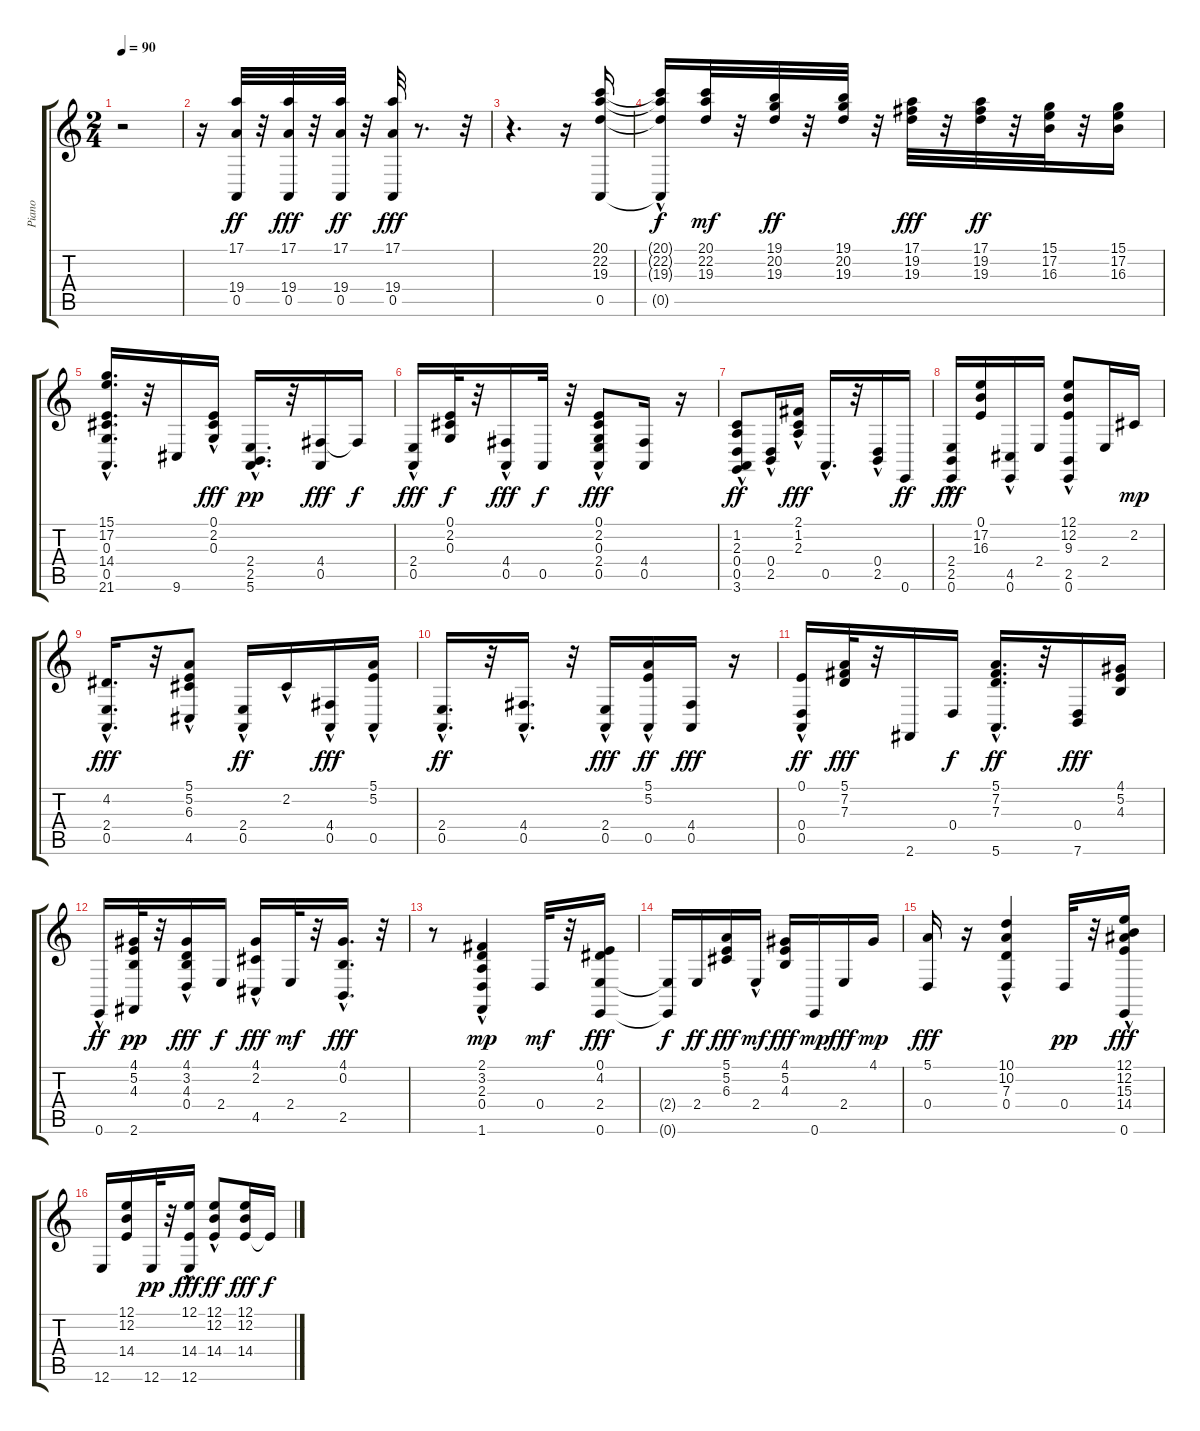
\track ("Piano   " "Piano   ") {instrument brightacousticpiano}
\staff {score tabs}
\tuning (E4 B3 G3 D3 A2 E2) {hide}
\ts (2 4)
\tempo 90
\clef g2
\ks c
r.2{dy ff instrument brightacousticpiano} |
r.16 (17.1 19.4 0.5).32 r.32 (17.1 19.4 0.5).32{dy fff} r.32 (17.1 19.4 0.5).32{dy ff} r.32 (17.1 19.4 0.5).32{dy fff} r.8{d} r.32 |
r.4{d} r.16 (20.1 22.2 19.3 0.5).16 |
(20.1{t} 22.2{t} 19.3{t} 0.5{hac t}).16{dy f} (20.1 22.2 19.3).32{dy mf} r.32 (19.1 20.2 19.3).32{dy ff} r.32 (19.1 20.2 19.3).32 r.32 (17.1 19.2 19.3).32{dy fff} r.32 (17.1 19.2 19.3).32{dy ff} r.32 (15.1 17.2 16.3).32 r.32 (15.1 17.2 16.3).16 |
(15.1 17.2 0.3 14.4 0.5{hac} 21.6).16{d} r.32 9.6.16 (0.1 2.2{hac} 0.3).16{dy fff} (2.4{hac} 2.5 5.6).16{d dy pp} r.32 (4.4 0.5).16{dy fff} 4.4{t}.16{dy f} |
(2.4{hac} 0.5{hac}).16{dy fff} (0.1 2.2 0.3).32{dy f} r.32 (4.4{hac} 0.5).16{dy fff} 0.5.32{dy f} r.32 (0.1 2.2 0.3{hac} 2.4{hac} 0.5{hac}).8{dy fff} (4.4 0.5).16 r.16 |
(1.2 2.3{hac} 0.4{hac} 0.5{hac} 3.6).8{dy ff} (0.4 2.5{hac}).16 (2.1 1.2 2.3{hac}).16{dy fff} 0.5{hac}.16{d} r.32 (0.4 2.5{hac}).16 0.6.16{dy ff} |
(2.4{hac} 2.5{hac} 0.6{hac}).16{dy fff} (0.1 17.2 16.3).16 (4.5{hac} 0.6{hac}).16 2.4.16 (12.1 12.2 9.3{hac} 2.5{hac} 0.6{hac}).8 2.4.16 2.2.16{dy mp} |
(4.2 2.4{hac} 0.5{hac}).16{d dy fff} r.32 (5.1 5.2 6.3 4.5{hac}).8 (2.4{hac} 0.5{hac}).16{dy ff} 2.2{hac}.16 (4.4{hac} 0.5).16{dy fff} (5.1{hac} 5.2{hac} 0.5).16 |
(2.4{hac} 0.5{hac}).16{d dy ff} r.32 (4.4{hac} 0.5{hac}).16{d} r.32 (2.4{hac} 0.5).16{dy fff} (5.1{hac} 5.2 0.5).16{dy ff} (4.4 0.5).16{dy fff} r.16 |
(0.1 0.4 0.5{hac}).16{dy ff} (5.1 7.2 7.3).32{dy fff} r.32 2.6.16 0.4.16{dy f} (5.1{hac} 7.2 7.3 5.6{hac}).16{d dy ff} r.32 (0.4 7.6).16{dy fff} (4.1 5.2 4.3).16 |
0.6{hac}.16{dy ff} (4.1 5.2 4.3 2.6).32{dy pp} r.32 (4.1 3.2 4.3 0.4{hac}).16{dy fff} 2.4.16{dy f} (4.1 2.2 4.5{hac}).16{dy fff} 2.4.32{dy mf} r.32 (4.1 0.2{hac} 2.5).16{d dy fff} r.32 |
r.8 (2.1{hac} 3.2 2.3{hac} 0.4{hac} 1.6).4{dy mp} 0.4.32{dy mf} r.32 (0.1 4.2 2.4 0.6).16{dy fff} |
(2.4{t} 0.6{t}).16{dy f} 2.4.16{dy ff} (5.1 5.2 6.3).16{dy fff} 2.4{hac}.16{dy mf} (4.1 5.2 4.3).16{dy fff} 0.6.16{dy mp} 2.4.16{dy fff} 4.1.16{dy mp} |
(5.1 0.4).16{dy fff} r.16 (10.1{hac} 10.2 7.3{hac} 0.4).4 0.4.32{dy pp} r.32 (12.1 12.2{hac} 15.3 14.4{hac} 0.6).16{dy fff} |
12.6.16 (12.1 12.2 14.4).16 12.6.32{dy pp} r.32 (12.1 14.4 12.6{hac}).16{dy fff} (12.1{hac} 12.2 14.4{hac}).8{dy ff} (12.1 12.2 14.4).16{dy fff} 14.4{t}.16{dy f}
